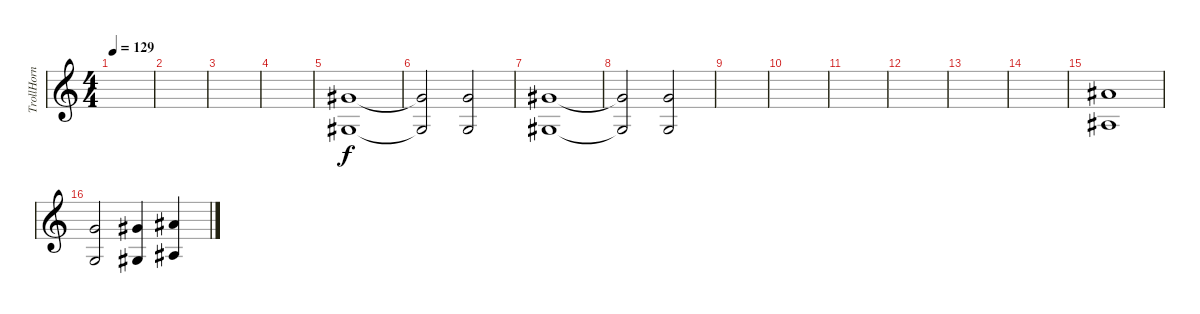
\track ("TrollHorn" "TrollHorn") {instrument pad4choir}
\staff {score}
\tuning (E4 B3 G3 D3 A2 E2) {hide}
\ts (4 4)
\tempo 129
\clef g2
\ks c
|
|
|
|
(4.1 1.3).1{volume 6} |
(4.1{t} 1.3{t}).2 (3.1 0.3).2 |
(4.1 1.3).1 |
(4.1{t} 1.3{t}).2 (3.1 0.3).2 |
|
|
|
|
|
|
(6.1 3.3).1{volume 10} |
(3.1 0.3).2 (4.1 1.3).4 (6.1 3.3).4
